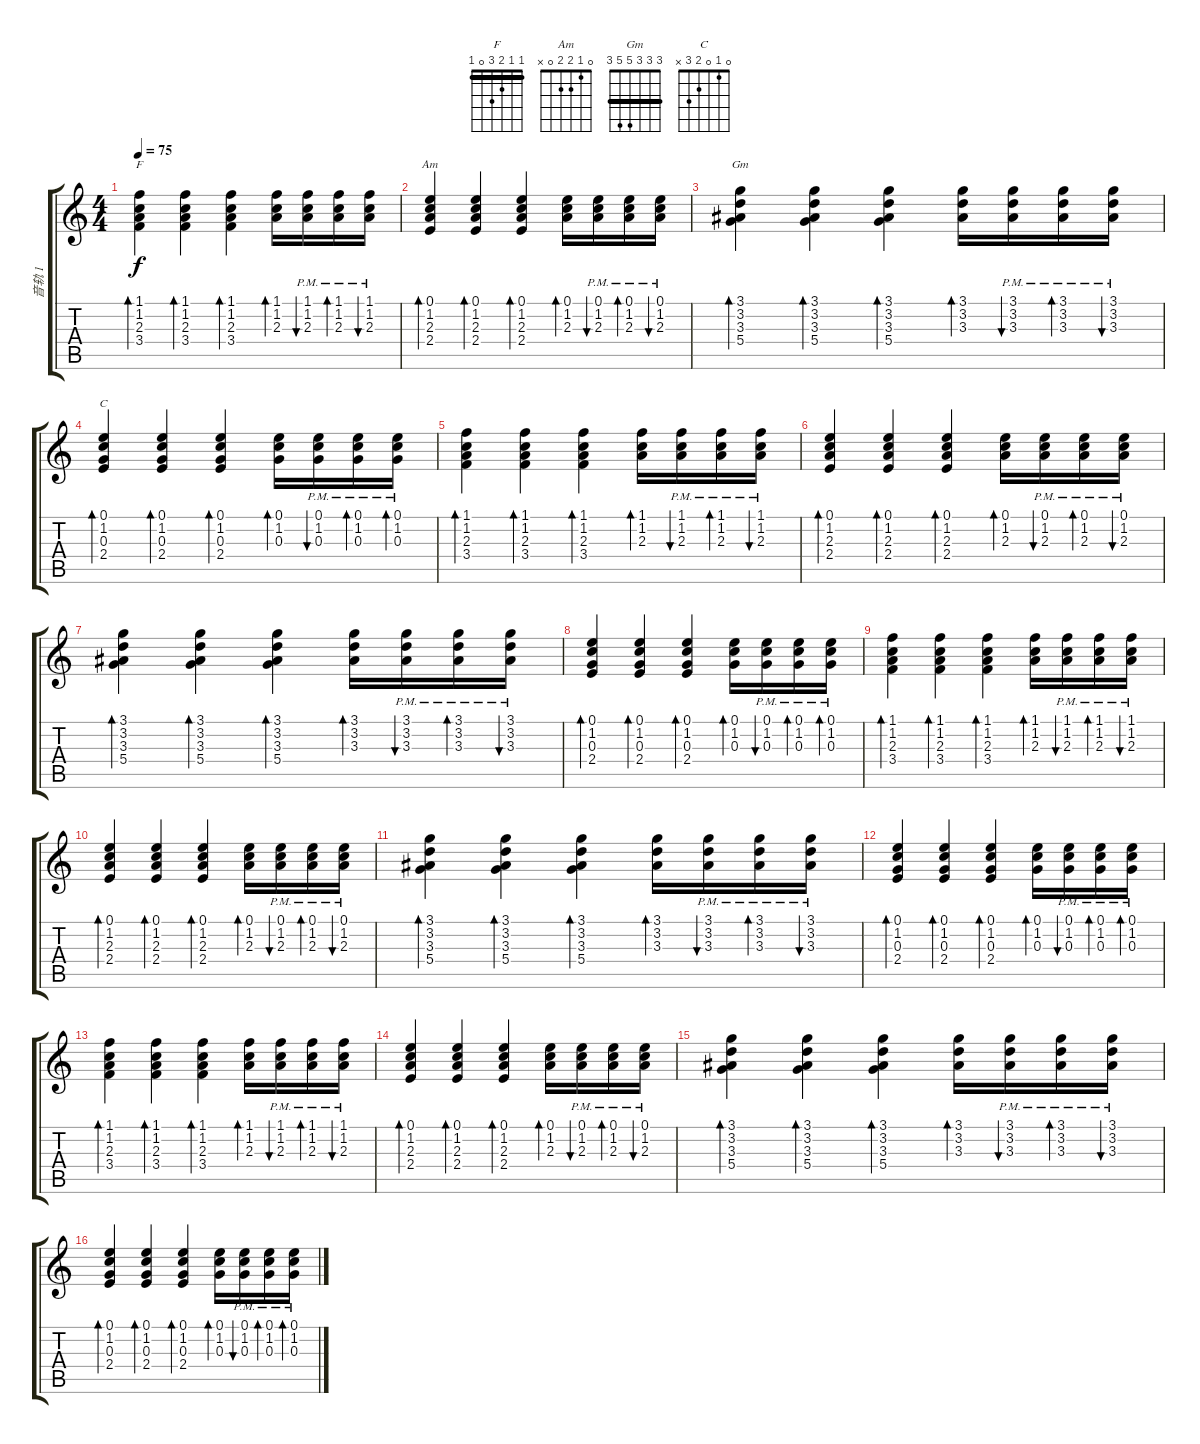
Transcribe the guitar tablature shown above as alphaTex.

\track ("音轨 1" "音轨 1") {instrument acousticguitarsteel}
\staff {score tabs}
\tuning (E4 B3 G3 D3 A2 E2) {hide}
\chord ("F" 1 1 2 3 0 1) {barre 1}
\chord ("Am" 0 1 2 2 0 x)
\chord ("Gm" 3 3 3 5 5 3) {barre 3}
\chord ("C" 0 1 0 2 3 x)
\ts (4 4)
\tempo 75
\clef g2
\ks c
(1.1 1.2 2.3 3.4).4{bd 60 ch "F" dy f instrument acousticguitarsteel} (1.1 1.2 2.3 3.4).4{bd 60} (1.1 1.2 2.3 3.4).4{bd 60} (1.1 1.2 2.3).16{bd 60} (1.1{pm} 1.2 2.3).16{bu 120} (1.1{pm} 1.2 2.3).16{bd 120} (1.1{pm} 1.2 2.3).16{bu 120} |
(0.1 1.2 2.3 2.4).4{bd 60 ch "Am"} (0.1 1.2 2.3 2.4).4{bd 60} (0.1 1.2 2.3 2.4).4{bd 60} (0.1 1.2 2.3).16{bd 60} (0.1{pm} 1.2 2.3).16{bu 60} (0.1{pm} 1.2 2.3).16{bd 60} (0.1{pm} 1.2 2.3).16{bu 60} |
(3.1 3.2 3.3 5.4).4{bd 60 ch "Gm"} (3.1 3.2 3.3 5.4).4{bd 60} (3.1 3.2 3.3 5.4).4{bd 60} (3.1 3.2 3.3).16{bd 60} (3.1{pm} 3.2 3.3).16{bu 60} (3.1{pm} 3.2 3.3).16{bd 60} (3.1{pm} 3.2 3.3).16{bu 60} |
(0.1 1.2 0.3 2.4).4{bd 60 ch "C"} (0.1 1.2 0.3 2.4).4{bd 60} (0.1 1.2 0.3 2.4).4{bd 60} (0.1 1.2 0.3).16{bd 60} (0.1{pm} 1.2 0.3).16{bu 60} (0.1{pm} 1.2 0.3).16{bd 60} (0.1{pm} 1.2 0.3).16{bd 60} |
(1.1 1.2 2.3 3.4).4{bd 60} (1.1 1.2 2.3 3.4).4{bd 60} (1.1 1.2 2.3 3.4).4{bd 60} (1.1 1.2 2.3).16{bd 60} (1.1{pm} 1.2 2.3).16{bu 120} (1.1{pm} 1.2 2.3).16{bd 120} (1.1{pm} 1.2 2.3).16{bu 120} |
(0.1 1.2 2.3 2.4).4{bd 60} (0.1 1.2 2.3 2.4).4{bd 60} (0.1 1.2 2.3 2.4).4{bd 60} (0.1 1.2 2.3).16{bd 60} (0.1{pm} 1.2 2.3).16{bu 60} (0.1{pm} 1.2 2.3).16{bd 60} (0.1{pm} 1.2 2.3).16{bu 60} |
(3.1 3.2 3.3 5.4).4{bd 60} (3.1 3.2 3.3 5.4).4{bd 60} (3.1 3.2 3.3 5.4).4{bd 60} (3.1 3.2 3.3).16{bd 60} (3.1{pm} 3.2 3.3).16{bu 60} (3.1{pm} 3.2 3.3).16{bd 60} (3.1{pm} 3.2 3.3).16{bu 60} |
(0.1 1.2 0.3 2.4).4{bd 60} (0.1 1.2 0.3 2.4).4{bd 60} (0.1 1.2 0.3 2.4).4{bd 60} (0.1 1.2 0.3).16{bd 60} (0.1{pm} 1.2 0.3).16{bu 60} (0.1{pm} 1.2 0.3).16{bd 60} (0.1{pm} 1.2 0.3).16{bd 60} |
(1.1 1.2 2.3 3.4).4{bd 60} (1.1 1.2 2.3 3.4).4{bd 60} (1.1 1.2 2.3 3.4).4{bd 60} (1.1 1.2 2.3).16{bd 60} (1.1{pm} 1.2 2.3).16{bu 120} (1.1{pm} 1.2 2.3).16{bd 120} (1.1{pm} 1.2 2.3).16{bu 120} |
(0.1 1.2 2.3 2.4).4{bd 60} (0.1 1.2 2.3 2.4).4{bd 60} (0.1 1.2 2.3 2.4).4{bd 60} (0.1 1.2 2.3).16{bd 60} (0.1{pm} 1.2 2.3).16{bu 60} (0.1{pm} 1.2 2.3).16{bd 60} (0.1{pm} 1.2 2.3).16{bu 60} |
(3.1 3.2 3.3 5.4).4{bd 60} (3.1 3.2 3.3 5.4).4{bd 60} (3.1 3.2 3.3 5.4).4{bd 60} (3.1 3.2 3.3).16{bd 60} (3.1{pm} 3.2 3.3).16{bu 60} (3.1{pm} 3.2 3.3).16{bd 60} (3.1{pm} 3.2 3.3).16{bu 60} |
(0.1 1.2 0.3 2.4).4{bd 60} (0.1 1.2 0.3 2.4).4{bd 60} (0.1 1.2 0.3 2.4).4{bd 60} (0.1 1.2 0.3).16{bd 60} (0.1{pm} 1.2 0.3).16{bu 60} (0.1{pm} 1.2 0.3).16{bd 60} (0.1{pm} 1.2 0.3).16{bd 60} |
(1.1 1.2 2.3 3.4).4{bd 60} (1.1 1.2 2.3 3.4).4{bd 60} (1.1 1.2 2.3 3.4).4{bd 60} (1.1 1.2 2.3).16{bd 60} (1.1{pm} 1.2 2.3).16{bu 120} (1.1{pm} 1.2 2.3).16{bd 120} (1.1{pm} 1.2 2.3).16{bu 120} |
(0.1 1.2 2.3 2.4).4{bd 60} (0.1 1.2 2.3 2.4).4{bd 60} (0.1 1.2 2.3 2.4).4{bd 60} (0.1 1.2 2.3).16{bd 60} (0.1{pm} 1.2 2.3).16{bu 60} (0.1{pm} 1.2 2.3).16{bd 60} (0.1{pm} 1.2 2.3).16{bu 60} |
(3.1 3.2 3.3 5.4).4{bd 60} (3.1 3.2 3.3 5.4).4{bd 60} (3.1 3.2 3.3 5.4).4{bd 60} (3.1 3.2 3.3).16{bd 60} (3.1{pm} 3.2 3.3).16{bu 60} (3.1{pm} 3.2 3.3).16{bd 60} (3.1{pm} 3.2 3.3).16{bu 60} |
(0.1 1.2 0.3 2.4).4{bd 60} (0.1 1.2 0.3 2.4).4{bd 60} (0.1 1.2 0.3 2.4).4{bd 60} (0.1 1.2 0.3).16{bd 60} (0.1{pm} 1.2 0.3).16{bu 60} (0.1{pm} 1.2 0.3).16{bd 60} (0.1{pm} 1.2 0.3).16{bd 60}
